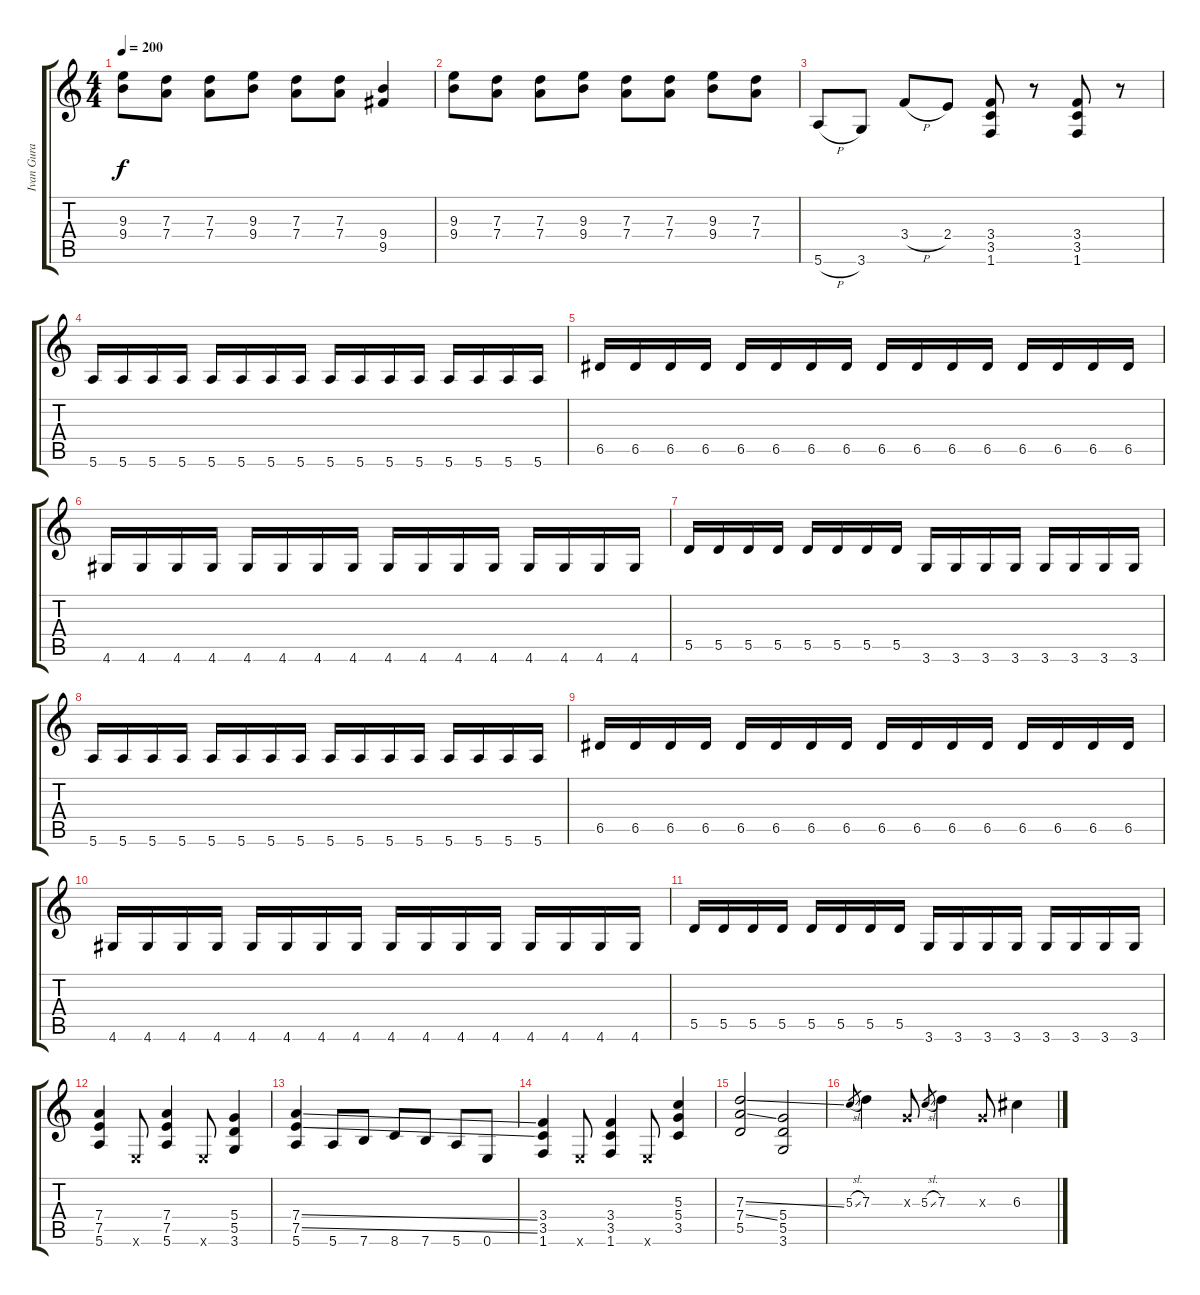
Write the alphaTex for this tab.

\track ("Ivan Gura" "Ivan Gura") {instrument distortionguitar}
\staff {score tabs}
\tuning (E4 B3 G3 D3 A2 E2) {hide}
\ts (4 4)
\tempo 200
\clef g2
\ks c
(9.3 9.4).8{dy f} (7.3 7.4).8 (7.3 7.4).8 (9.3 9.4).8 (7.3 7.4).8 (7.3 7.4).8 (9.4 9.5).4 |
(9.3 9.4).8 (7.3 7.4).8 (7.3 7.4).8 (9.3 9.4).8 (7.3 7.4).8 (7.3 7.4).8 (9.3 9.4).8 (7.3 7.4).8 |
5.6{h}.8 3.6.8 3.4{h}.8 2.4.8 (3.4 3.5 1.6).8 r.8 (3.4 3.5 1.6).8 r.8 |
5.6.16 5.6.16 5.6.16 5.6.16 5.6.16 5.6.16 5.6.16 5.6.16 5.6.16 5.6.16 5.6.16 5.6.16 5.6.16 5.6.16 5.6.16 5.6.16 |
6.5.16 6.5.16 6.5.16 6.5.16 6.5.16 6.5.16 6.5.16 6.5.16 6.5.16 6.5.16 6.5.16 6.5.16 6.5.16 6.5.16 6.5.16 6.5.16 |
4.6.16 4.6.16 4.6.16 4.6.16 4.6.16 4.6.16 4.6.16 4.6.16 4.6.16 4.6.16 4.6.16 4.6.16 4.6.16 4.6.16 4.6.16 4.6.16 |
5.5.16 5.5.16 5.5.16 5.5.16 5.5.16 5.5.16 5.5.16 5.5.16 3.6.16 3.6.16 3.6.16 3.6.16 3.6.16 3.6.16 3.6.16 3.6.16 |
5.6.16 5.6.16 5.6.16 5.6.16 5.6.16 5.6.16 5.6.16 5.6.16 5.6.16 5.6.16 5.6.16 5.6.16 5.6.16 5.6.16 5.6.16 5.6.16 |
6.5.16 6.5.16 6.5.16 6.5.16 6.5.16 6.5.16 6.5.16 6.5.16 6.5.16 6.5.16 6.5.16 6.5.16 6.5.16 6.5.16 6.5.16 6.5.16 |
4.6.16 4.6.16 4.6.16 4.6.16 4.6.16 4.6.16 4.6.16 4.6.16 4.6.16 4.6.16 4.6.16 4.6.16 4.6.16 4.6.16 4.6.16 4.6.16 |
5.5.16 5.5.16 5.5.16 5.5.16 5.5.16 5.5.16 5.5.16 5.5.16 3.6.16 3.6.16 3.6.16 3.6.16 3.6.16 3.6.16 3.6.16 3.6.16 |
(7.4 7.5 5.6).4 0.6{x}.8 (7.4 7.5 5.6).4 0.6{x}.8 (5.4 5.5 3.6).4 |
(7.4{ss} 7.5{ss} 5.6).4 5.6.8 7.6.8 8.6.8 7.6.8 5.6.8 0.6.8 |
(3.4 3.5 1.6).4 0.6{x}.8 (3.4 3.5 1.6).4 0.6{x}.8 (5.3 5.4 3.5).4 |
(7.3{ss} 7.4{ss} 5.5).2 (5.4 5.5 3.6).2 |
5.3{sl}.8{gr} 7.3.4 0.3{x}.8 5.3{sl}.8{gr} 7.3.4 0.3{x}.8 6.3.4
